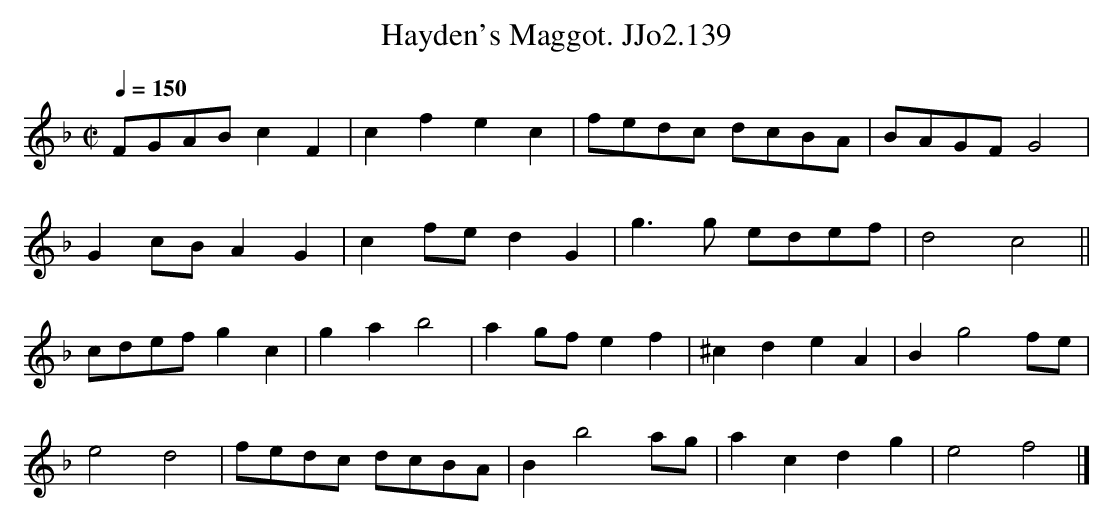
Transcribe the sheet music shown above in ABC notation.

X:1
T:Hayden's Maggot. JJo2.139
M:C|
L:1/4
Q:1/4=150
K:F
F/G/A/B/ cF | cf ec | f/e/d/c/ d/c/B/A/ | B/A/G/F/ G2 |
Gc/B/ AG | cf/e/ dG | g>g e/d/e/f/ | d2 c2 ||
c/d/e/f/ gc | ga b2 | ag/f/ ef | ^cd eA |B g2 f/e/ |
e2 d2 | f/e/d/c/ d/c/B/A/ | B b2 a/g/ |ac dg | e2 f2 |]
